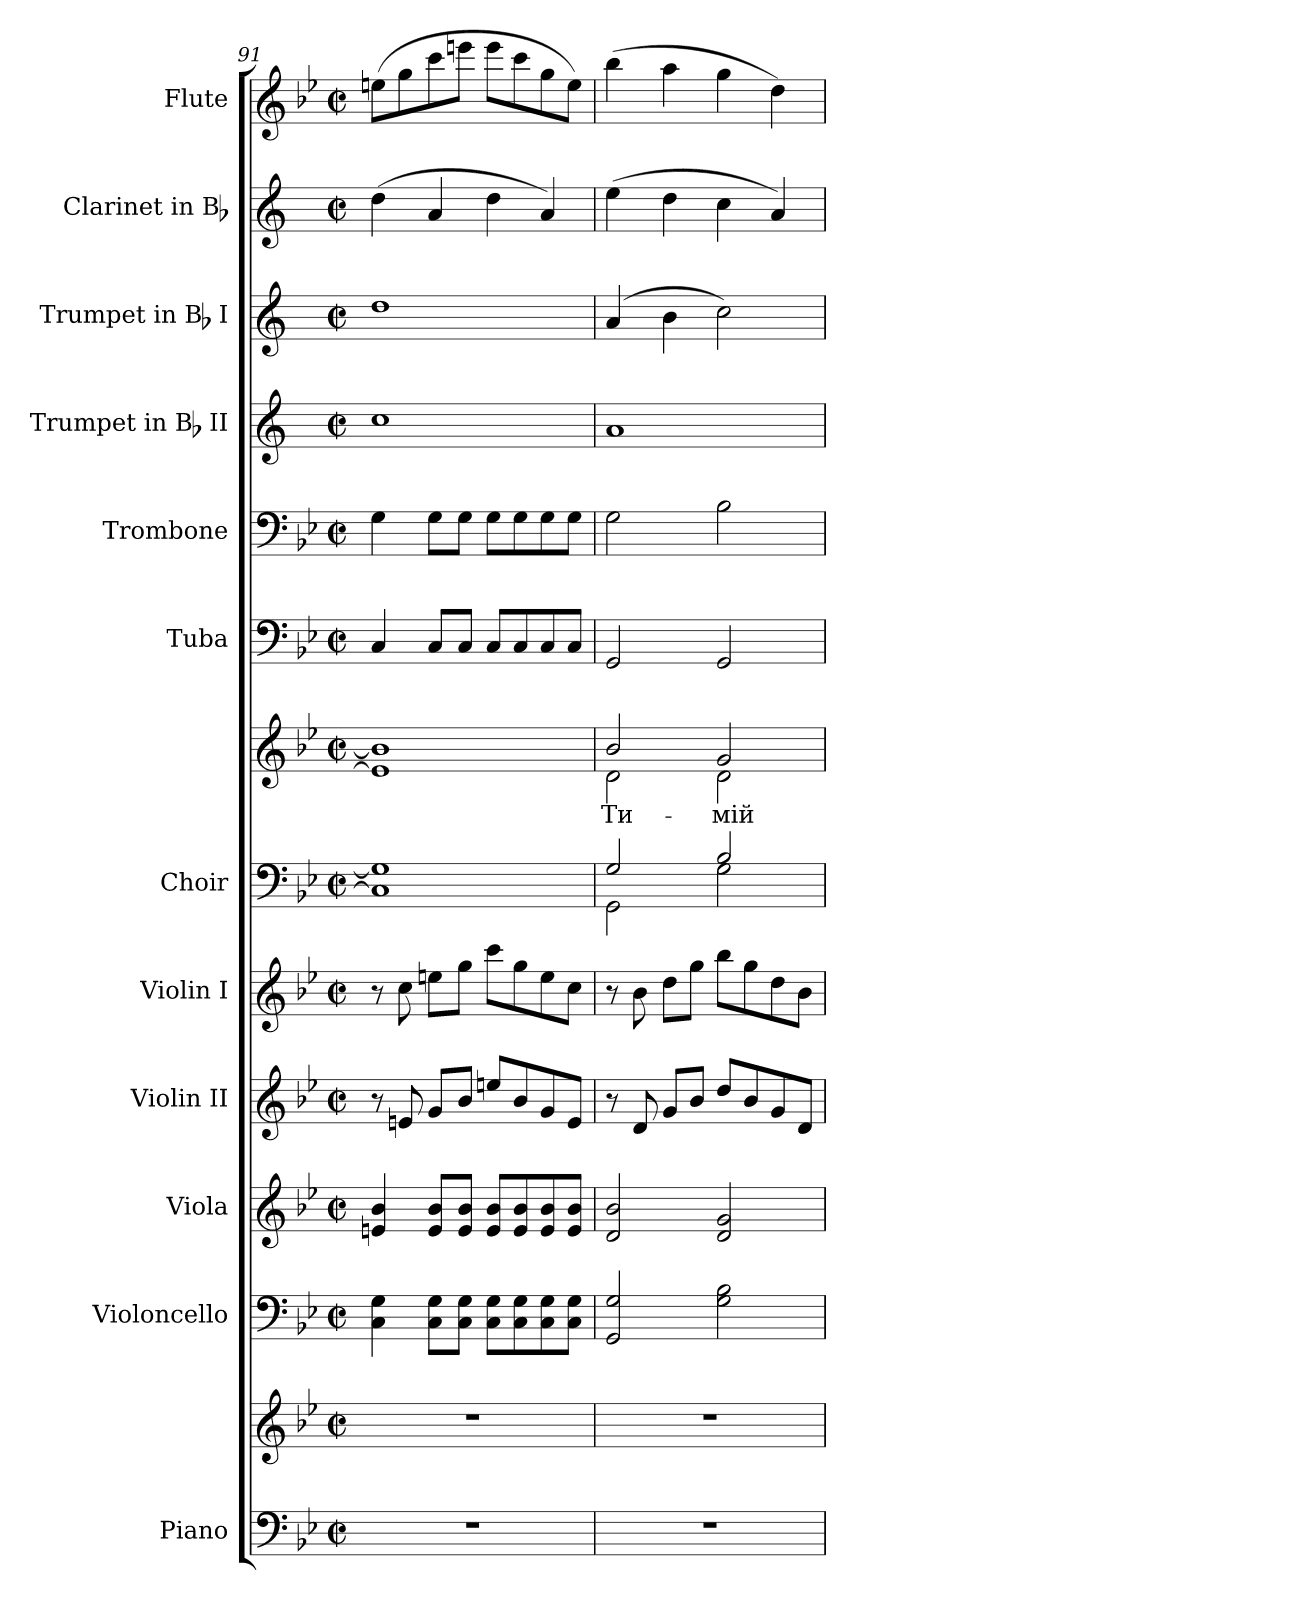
**kern	**kern	**kern	**kern	**kern	**kern	**kern	**kern	**text	**kern	**kern	**kern	**kern	**kern	**kern
*part12	*part12	*part11	*part10	*part9	*part8	*part7	*part7	*part7	*part6	*part5	*part4	*part3	*part2	*part1
*staff14	*staff13	*staff12	*staff11	*staff10	*staff9	*staff8	*staff7	*staff7	*staff6	*staff5	*staff4	*staff3	*staff2	*staff1
*I"Piano	*	*I"Violoncello	*I"Viola	*I"Violin II	*I"Violin I	*I"Choir	*	*	*I"Tuba	*I"Trombone	*I"Trumpet in Bb II	*I"Trumpet in Bb I	*I"Clarinet in Bb	*I"Flute
*	*	*	*	*	*	*	*	*	*I'Tba.	*I'Tbn.	*I'Tpt.	*I'Tpt.	*I'Cl.	*I'Fl.
*clefF4	*clefG2	*clefF4	*clefG2	*clefG2	*clefG2	*clefF4	*clefG2	*	*clefF4	*clefF4	*clefG2	*clefG2	*clefG2	*clefG2
*	*	*	*	*	*	*	*	*	*	*	*ITrd1c2	*ITrd1c2	*ITrd1c2	*
*k[b-e-]	*k[b-e-]	*k[b-e-]	*k[b-e-]	*k[b-e-]	*k[b-e-]	*k[b-e-]	*k[b-e-]	*	*k[b-e-]	*k[b-e-]	*k[b-e-]	*k[b-e-]	*k[b-e-]	*k[b-e-]
*g:	*g:	*g:	*g:	*g:	*g:	*g:	*g:	*	*g:	*g:	*g:	*g:	*g:	*g:
*M2/2	*M2/2	*M2/2	*M2/2	*M2/2	*M2/2	*M2/2	*M2/2	*	*M2/2	*M2/2	*M2/2	*M2/2	*M2/2	*M2/2
*met(c|)	*met(c|)	*met(c|)	*met(c|)	*met(c|)	*met(c|)	*met(c|)	*met(c|)	*	*met(c|)	*met(c|)	*met(c|)	*met(c|)	*met(c|)	*met(c|)
=91	=91	=91	=91	=91	=91	=91	=91	=91	=91	=91	=91	=91	=91	=91
*	*	*	*	*	*	*^	*^	*	*	*	*	*	*	*
1r	1r	4Ci\ 4Gi	4eni/ 4b-i	8r	8r	1Gi]	1Ci]	1b-i]	1ei]	.	4Ci/	4Gi\	1b-i	1cci	(4cci\	(8eeni\L
.	.	.	.	8eni/	8cci\	.	.	.	.	.	.	.	.	.	.	8ggi\
.	.	8Ci\ 8GiL	8ei/ 8b-iL	8gi/L	8eeni\L	.	.	.	.	.	8Ci/L	8Gi\L	.	.	4gi/	8ccci\
.	.	8Ci\ 8GiJ	8ei/ 8b-iJ	8b-i/J	8ggi\J	.	.	.	.	.	8Ci/J	8Gi\J	.	.	.	8eeeni\J
.	.	8Ci\ 8GiL	8ei/ 8b-iL	8eeni/L	8ccci\L	.	.	.	.	.	8Ci/L	8Gi\L	.	.	4cci\	8eeei\L
.	.	8Ci\ 8Gi	8ei/ 8b-i	8b-i/	8ggi\	.	.	.	.	.	8Ci/	8Gi\	.	.	.	8ccci\
.	.	8Ci\ 8Gi	8ei/ 8b-i	8gi/	8eei\	.	.	.	.	.	8Ci/	8Gi\	.	.	4gi/)	8ggi\
.	.	8Ci\ 8GiJ	8ei/ 8b-iJ	8ei/J	8cci\J	.	.	.	.	.	8Ci/J	8Gi\J	.	.	.	8eei\J)
=92	=92	=92	=92	=92	=92	=92	=92	=92	=92	=92	=92	=92	=92	=92	=92	=92
!	!	!	!	!	!	!	!	!	!	!LO:LY:b:color=#000000	!	!	!	!	!	!
1r	1r	2GGi/ 2Gi	2di/ 2b-i	8r	8r	2Gi/	2GGi\	2b-i/	2di\	Ти-	2GGi/	2Gi\	1gi	(4gi/	(4ddi\	(4bb-i\
.	.	.	.	8di/	8b-i\	.	.	.	.	.	.	.	.	.	.	.
.	.	.	.	8gi/L	8ddi\L	.	.	.	.	.	.	.	.	4ai\	4cci\	4aai\
.	.	.	.	8b-i/J	8ggi\J	.	.	.	.	.	.	.	.	.	.	.
!	!	!	!	!	!	!	!	!	!	!LO:LY:b:color=#000000	!	!	!	!	!	!
.	.	2Gi\ 2B-i	2di/ 2gi	8ddi/L	8bb-i\L	2B-i/	2Gi\	2gi/	2di\	-мій	2GGi/	2B-i\	.	2b-i\)	4b-i\	4ggi\
.	.	.	.	8b-i/	8ggi\	.	.	.	.	.	.	.	.	.	.	.
.	.	.	.	8gi/	8ddi\	.	.	.	.	.	.	.	.	.	4gi/)	4ddi\)
.	.	.	.	8di/J	8b-i\J	.	.	.	.	.	.	.	.	.	.	.
*	*	*	*	*	*	*v	*v	*	*	*	*	*	*	*	*	*
*	*	*	*	*	*	*	*v	*v	*	*	*	*	*	*	*
=	=	=	=	=	=	=	=	=	=	=	=	=	=	=
*-	*-	*-	*-	*-	*-	*-	*-	*-	*-	*-	*-	*-	*-	*-
